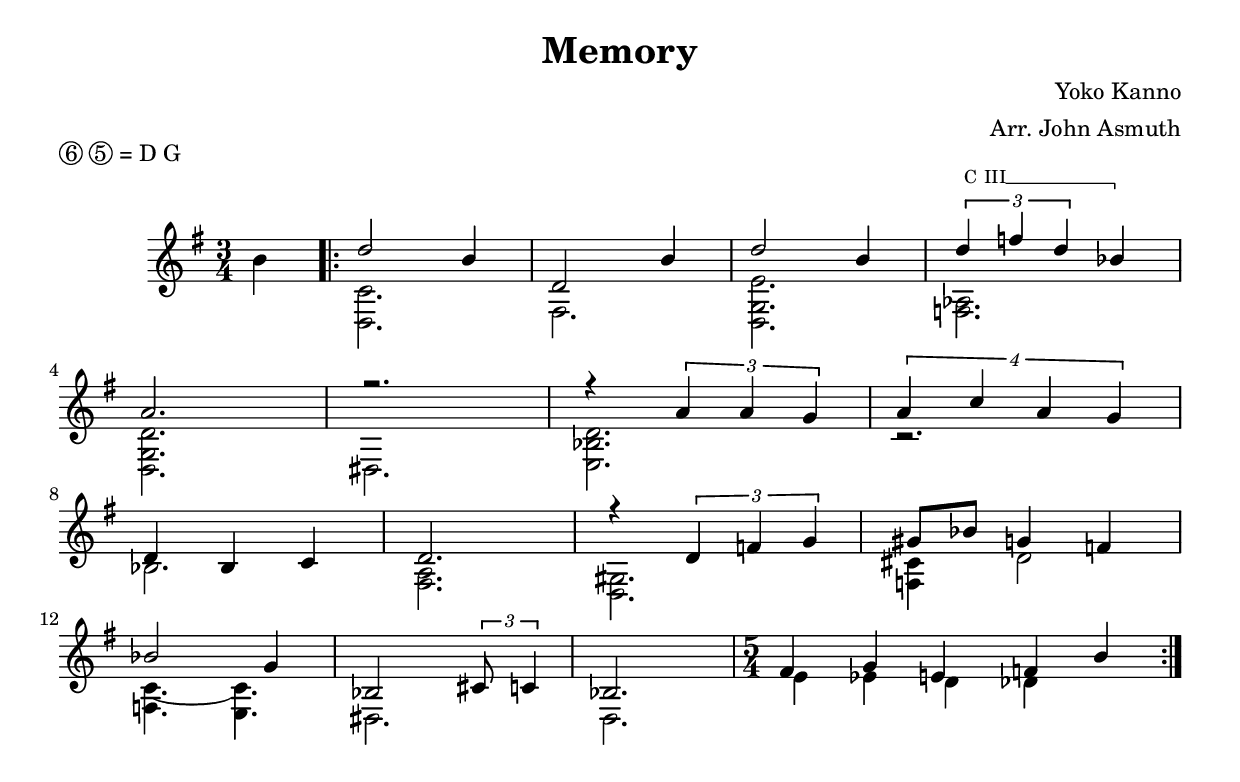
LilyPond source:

\version "2.18.2"
\header {
  title = "Memory"
  composer = "Yoko Kanno"
  arranger = "Arr. John Asmuth"
  
  piece = \markup { \line { \circle 6 \circle 5 "= D G" } }
}

\include "bbarred.ly"
#(define RH rightHandFinger)

\score {
<<
\new Staff {
  \time 3/4
  \clef "treble"
 
  \key e \minor
 
  \partial 1
 
  b'4
 
  <<
    \new Voice { \voiceOne
      \set fingeringOrientations = #'(left)
      \set stringNumberOrientations = #'(up)
      
      \bar ".|:"
      
      d''2 b'4 | d'2 b'4 | d''2 b'4 | \fbarre #"III" { \tuplet 3/2 { d''4 f'' d'' } bes'4 } |
      \break
      a'2. | r2. | r4 \tuplet 3/2 { a' a' g' } | \tuplet 4/3 { a' c'' a' g' } |
      \break
      d'4 bes c' | d'2. | r4 \tuplet 3/2 { d' f' g' } | gis'8 bes' g'4 f' |
      \break
      bes'2 g'4 | bes2 \tuplet 3/2 { cis'8 c'4 } | bes2. |
      
      \time 5/4
      
      fis'4 g' e' f' b'
      
      \bar ":|."
    }
    \new Voice { \voiceTwo
      \set fingeringOrientations = #'(left)
      \set stringNumberOrientations = #'(down)
      
      <d c'>2. | fis2. | <d g e'>2. | <f aes>2. |
      <d g d'>2. | dis2. | <e bes d'>2. | r2. |
      <bes>2. | <fis a>2. | <d gis>2. |  <cis' f>4 d'2  |
      <f c'~>4. <e c'> | dis2. | d2. |
      
      e'4 ees' d' des'
    }
    \new Voice { \voiceThree
      \set fingeringOrientations = #'(left)
      \set stringNumberOrientations = #'(up)
      
    }
    \new Voice { \voiceFour
      \set fingeringOrientations = #'(left)
      \set stringNumberOrientations = #'(up)
      
    }
  >>
  
}
>>

}